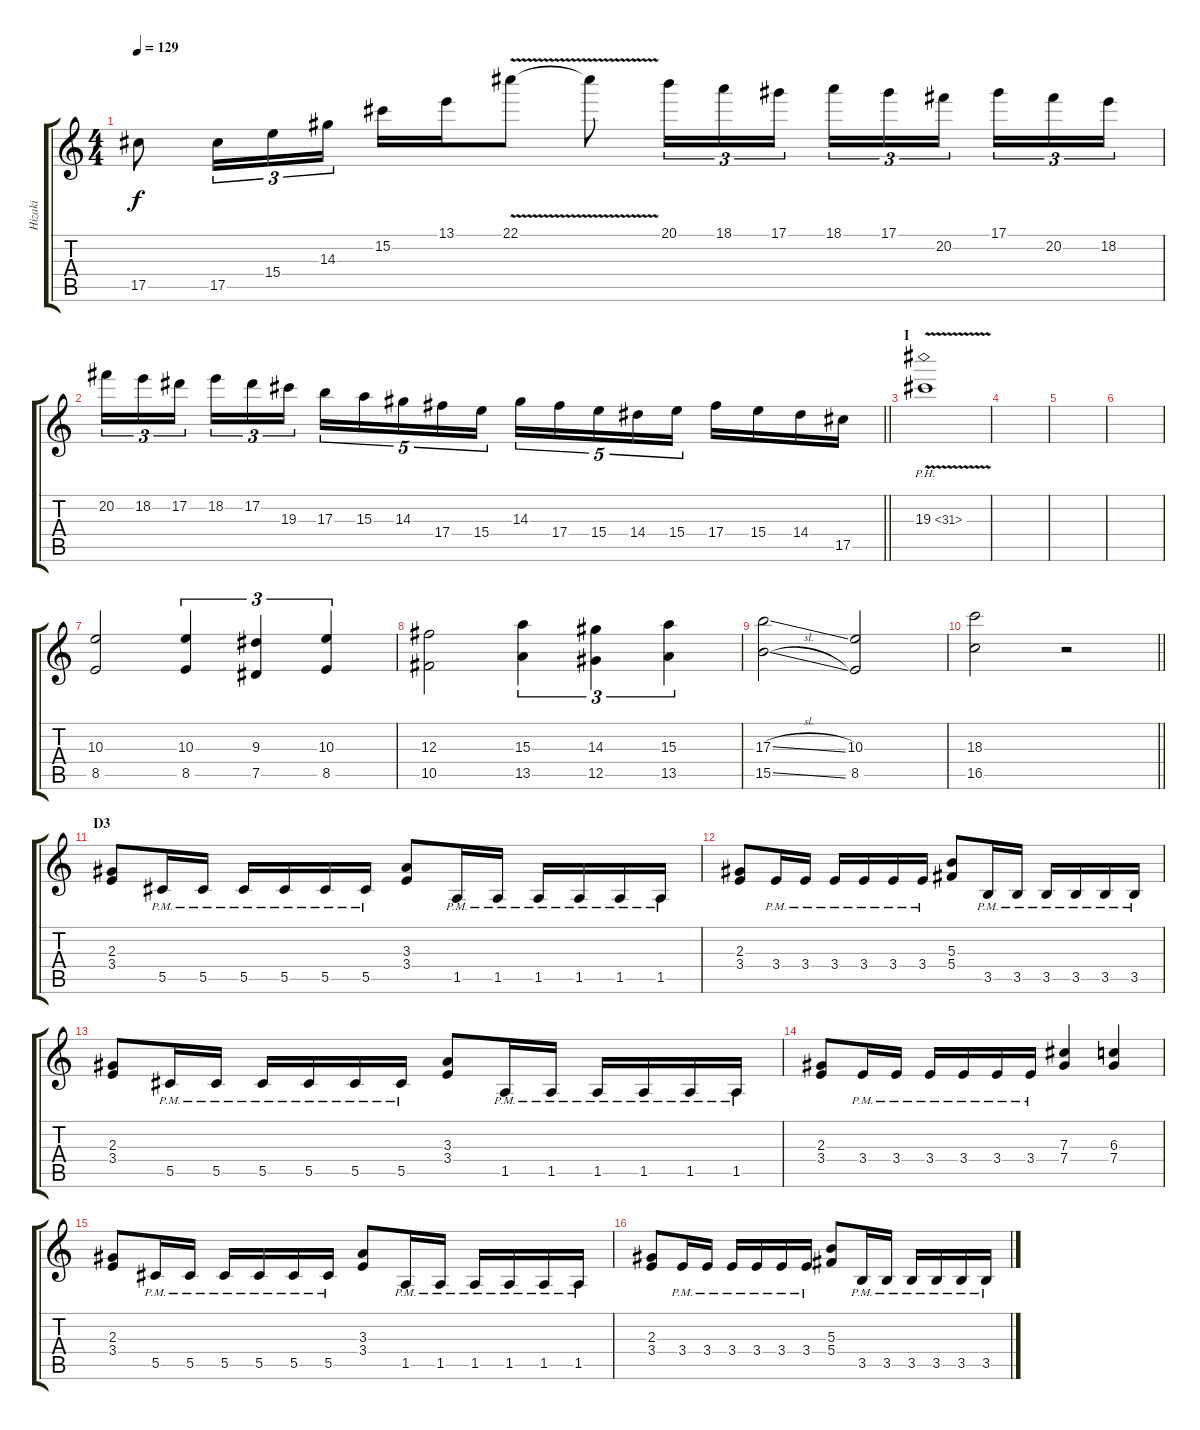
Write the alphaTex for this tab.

\track ("Hizaki" "Hizaki") {instrument distortionguitar}
\staff {score tabs}
\tuning (Eb4 Bb3 Gb3 Db3 Ab2 Db2) {hide}
\ts (4 4)
\tempo 129
\clef g2
\ks c
17.5.8{dy f} 17.5.16{tu (3 2)} 15.4.16{tu (3 2)} 14.3.16{tu (3 2)} 15.2.16 13.1.16 22.1{v}.8 22.1{t}.8 20.1.16{tu (3 2)} 18.1.16{tu (3 2)} 17.1.16{tu (3 2)} 18.1.16{tu (3 2)} 17.1.16{tu (3 2)} 20.2.16{tu (3 2) beam splitsecondary} 17.1.16{tu (3 2)} 20.2.16{tu (3 2)} 18.2.16{tu (3 2)} |
\barLineRight lightlight
20.2.16{tu (3 2)} 18.2.16{tu (3 2)} 17.2.16{tu (3 2) beam splitsecondary} 18.2.16{tu (3 2)} 17.2.16{tu (3 2)} 19.3.16{tu (3 2)} 17.3.16{tu (5 4)} 15.3.16{tu (5 4)} 14.3.16{tu (5 4)} 17.4.16{tu (5 4)} 15.4.16{tu (5 4)} 14.3.16{tu (5 4)} 17.4.16{tu (5 4)} 15.4.16{tu (5 4)} 14.4.16{tu (5 4)} 15.4.16{tu (5 4)} 17.4.16 15.4.16 14.4.16 17.5.16 |
\section ("" "I")
19.3{ph 12 v}.1 |
|
|
|
(10.3 8.5).2 (10.3 8.5).4{tu (3 2)} (9.3 7.5).4{tu (3 2)} (10.3 8.5).4{tu (3 2)} |
(12.3 10.5).2 (15.3 13.5).4{tu (3 2)} (14.3 12.5).4{tu (3 2)} (15.3 13.5).4{tu (3 2)} |
(17.3{sl} 15.5{sl}).2 (10.3 8.5).2 |
\barLineRight lightlight
(18.3 16.5).2 r.2 |
\section ("" "D3")
(2.3 3.4).8 5.5{pm}.16 5.5{pm}.16 5.5{pm}.16 5.5{pm}.16 5.5{pm}.16 5.5{pm}.16 (3.3 3.4).8 1.5{pm}.16 1.5{pm}.16 1.5{pm}.16 1.5{pm}.16 1.5{pm}.16 1.5{pm}.16 |
(2.3 3.4).8 3.4{pm}.16 3.4{pm}.16 3.4{pm}.16 3.4{pm}.16 3.4{pm}.16 3.4{pm}.16 (5.3 5.4).8 3.5{pm}.16 3.5{pm}.16 3.5{pm}.16 3.5{pm}.16 3.5{pm}.16 3.5{pm}.16 |
(2.3 3.4).8 5.5{pm}.16 5.5{pm}.16 5.5{pm}.16 5.5{pm}.16 5.5{pm}.16 5.5{pm}.16 (3.3 3.4).8 1.5{pm}.16 1.5{pm}.16 1.5{pm}.16 1.5{pm}.16 1.5{pm}.16 1.5{pm}.16 |
(2.3 3.4).8 3.4{pm}.16 3.4{pm}.16 3.4{pm}.16 3.4{pm}.16 3.4{pm}.16 3.4{pm}.16 (7.3 7.4).4 (6.3 7.4).4 |
(2.3 3.4).8 5.5{pm}.16 5.5{pm}.16 5.5{pm}.16 5.5{pm}.16 5.5{pm}.16 5.5{pm}.16 (3.3 3.4).8 1.5{pm}.16 1.5{pm}.16 1.5{pm}.16 1.5{pm}.16 1.5{pm}.16 1.5{pm}.16 |
(2.3 3.4).8 3.4{pm}.16 3.4{pm}.16 3.4{pm}.16 3.4{pm}.16 3.4{pm}.16 3.4{pm}.16 (5.3 5.4).8 3.5{pm}.16 3.5{pm}.16 3.5{pm}.16 3.5{pm}.16 3.5{pm}.16 3.5{pm}.16
